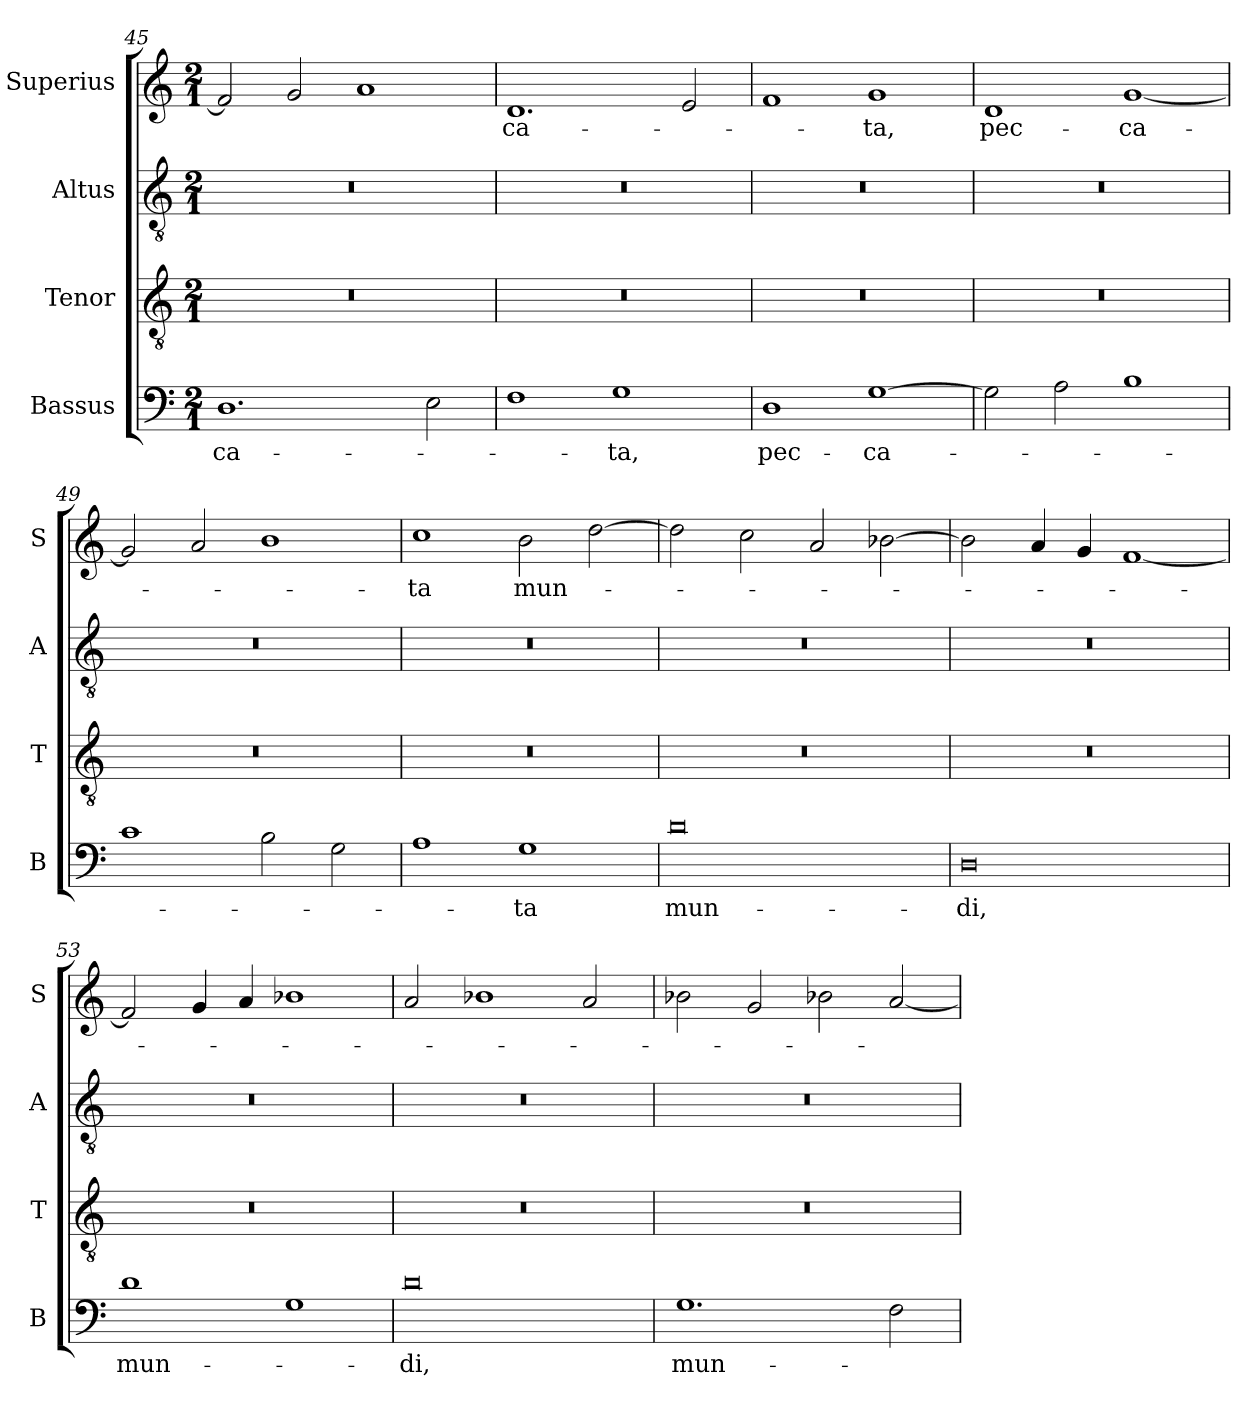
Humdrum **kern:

**kern	**text	**kern	**kern	**kern	**text
*part4	*part4	*part3	*part2	*part1	*part1
*staff4	*staff4	*staff3	*staff2	*staff1	*staff1
*I"Bassus	*	*I"Tenor	*I"Altus	*I"Superius	*
*I'B	*	*I'T	*I'A	*I'S	*
*clefF4	*	*clefGv2	*clefGv2	*clefG2	*
*k[]	*	*k[]	*k[]	*k[]	*
*M2/1	*	*M2/1	*M2/1	*M2/1	*
=45	=45	=45	=45	=45	=45
1.D	-ca-	0r	0r	2f/]	.
.	.	.	.	2g/	.
.	.	.	.	1a	.
2E\	.	.	.	.	.
=46	=46	=46	=46	=46	=46
1F	.	0r	0r	1.d	-ca-
1G	-ta,	.	.	.	.
.	.	.	.	2e/	.
=47	=47	=47	=47	=47	=47
1D	pec-	0r	0r	1f	.
[1G	-ca-	.	.	1g	-ta,
=48	=48	=48	=48	=48	=48
2G\]	.	0r	0r	1d	pec-
2A\	.	.	.	.	.
1B	.	.	.	[1g	-ca-
=49	=49	=49	=49	=49	=49
1c	.	0r	0r	2g/]	.
.	.	.	.	2a/	.
2B\	.	.	.	1b	.
2G\	.	.	.	.	.
=50	=50	=50	=50	=50	=50
1A	.	0r	0r	1cc	-ta
1G	-ta	.	.	2b\	mun-
.	.	.	.	[2dd\	.
=51	=51	=51	=51	=51	=51
0d	mun-	0r	0r	2dd\]	.
.	.	.	.	2cc\	.
.	.	.	.	2a/	.
.	.	.	.	[2b-X\	.
=52	=52	=52	=52	=52	=52
0D	-di,	0r	0r	2b-\]	.
.	.	.	.	4a/	.
.	.	.	.	4g/	.
.	.	.	.	[1f	.
=53	=53	=53	=53	=53	=53
1d	mun-	0r	0r	2f/]	.
.	.	.	.	4g/	.
.	.	.	.	4a/	.
1G	.	.	.	1b-X	.
=54	=54	=54	=54	=54	=54
0d	-di,	0r	0r	2a/	.
.	.	.	.	1b-X	.
.	.	.	.	2a/	.
=55	=55	=55	=55	=55	=55
1.G	mun-	0r	0r	2b-X\	.
.	.	.	.	2g/	.
.	.	.	.	2b-X\	.
2F\	.	.	.	[2a/	.
=	=	=	=	=	=
*-	*-	*-	*-	*-	*-
